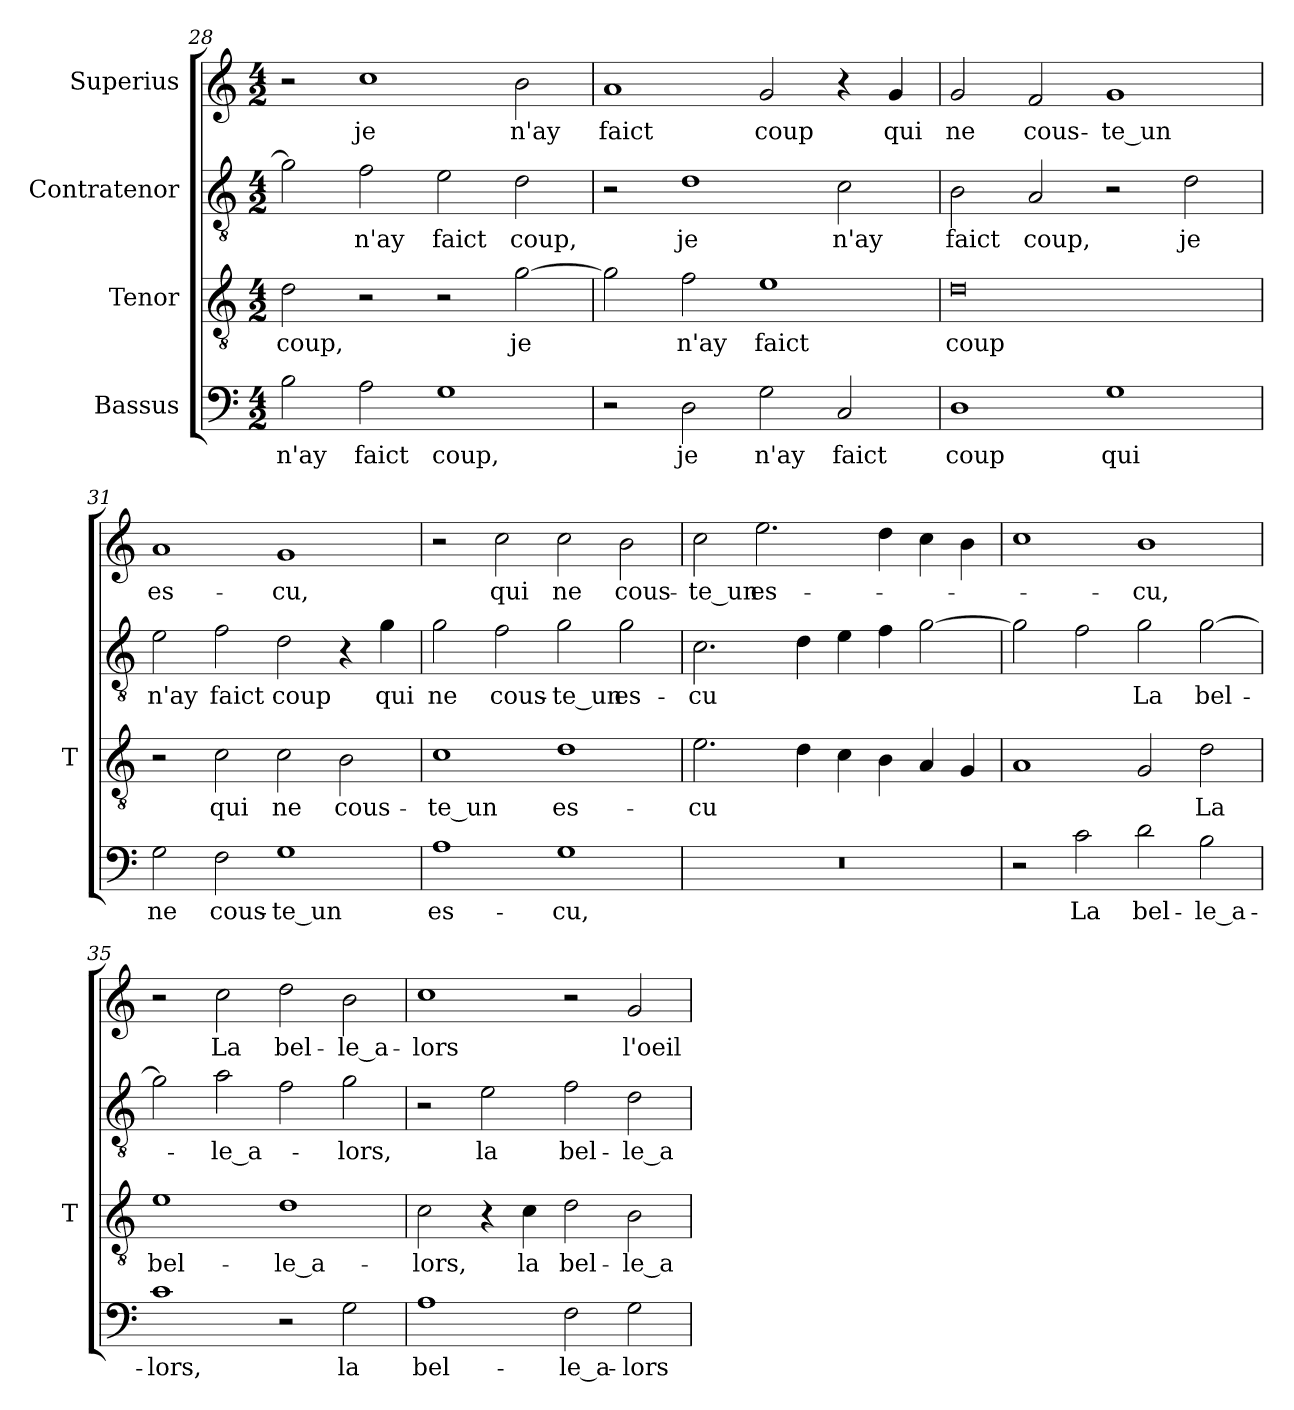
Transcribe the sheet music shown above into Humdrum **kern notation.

**kern	**text	**kern	**text	**kern	**text	**kern	**text
*part4	*part4	*part3	*part3	*part2	*part2	*part1	*part1
*staff4	*staff4	*staff3	*staff3	*staff2	*staff2	*staff1	*staff1
*I"Bassus	*	*I"Tenor	*	*I"Contratenor	*	*I"Superius	*
*	*	*I'T	*	*	*	*	*
*clefF4	*	*clefGv2	*	*clefGv2	*	*clefG2	*
*k[]	*	*k[]	*	*k[]	*	*k[]	*
*M4/2	*	*M4/2	*	*M4/2	*	*M4/2	*
=28	=28	=28	=28	=28	=28	=28	=28
2B	-n'ay	2d	-coup,	2g]	.	2r	.
2A	-faict	2r	.	2f	-n'ay	1cc	-je
1G	-coup,	2r	.	2e	-faict	.	.
.	.	[2g	-je	2d	-coup,	2b	-n'ay
=29	=29	=29	=29	=29	=29	=29	=29
2r	.	2g]	.	2r	.	1a	-faict
2D	-je	2f	-n'ay	1d	-je	.	.
2G	-n'ay	1e	-faict	.	.	2g	-coup
2C	-faict	.	.	2c	-n'ay	4r	.
.	.	.	.	.	.	4g	-qui
=30	=30	=30	=30	=30	=30	=30	=30
1D	-coup	0d	-coup	2B	-faict	2g	-ne
.	.	.	.	2A	-coup,	2f	cous-
1G	-qui	.	.	2r	.	1g	-te_un
.	.	.	.	2d	-je	.	.
=31	=31	=31	=31	=31	=31	=31	=31
2G	-ne	2r	.	2e	-n'ay	1a	es-
2F	cous-	2c	-qui	2f	-faict	.	.
1G	-te_un	2c	-ne	2d	-coup	1g	-cu,
.	.	2B	cous-	4r	.	.	.
.	.	.	.	4g	-qui	.	.
=32	=32	=32	=32	=32	=32	=32	=32
1A	es-	1c	-te_un	2g	-ne	2r	.
.	.	.	.	2f	cous-	2cc	-qui
1G	-cu,	1d	es-	2g	-te_un	2cc	-ne
.	.	.	.	2g	es-	2b	cous-
=33	=33	=33	=33	=33	=33	=33	=33
0r	.	2.e	-cu	2.c	-cu	2cc	-te_un
.	.	.	.	.	.	2.ee	es-
.	.	4d	.	4d	.	.	.
.	.	4c	.	4e	.	.	.
.	.	4B	.	4f	.	4dd	.
.	.	4A	.	[2g	.	4cc	.
.	.	4G	.	.	.	4b	.
=34	=34	=34	=34	=34	=34	=34	=34
2r	.	1A	.	2g]	.	1cc	.
2c	-La	.	.	2f	.	.	.
2d	bel-	2G	.	2g	-La	1b	-cu,
2B	le_a-	2d	-La	[2g	bel-	.	.
=35	=35	=35	=35	=35	=35	=35	=35
1c	-lors,	1e	bel-	2g]	.	2r	.
.	.	.	.	2a	le_a-	2cc	-La
2r	.	1d	le_a-	2f	.	2dd	bel-
2G	-la	.	.	2g	-lors,	2b	le_a-
=36	=36	=36	=36	=36	=36	=36	=36
1A	bel-	2c	-lors,	2r	.	1cc	-lors
.	.	4r	.	2e	-la	.	.
.	.	4c	-la	.	.	.	.
2F	le_a-	2d	bel-	2f	bel-	2r	.
2G	-lors	2B	le_a-	2d	le_a-	2g	-l'oeil
=	=	=	=	=	=	=	=
*-	*-	*-	*-	*-	*-	*-	*-
